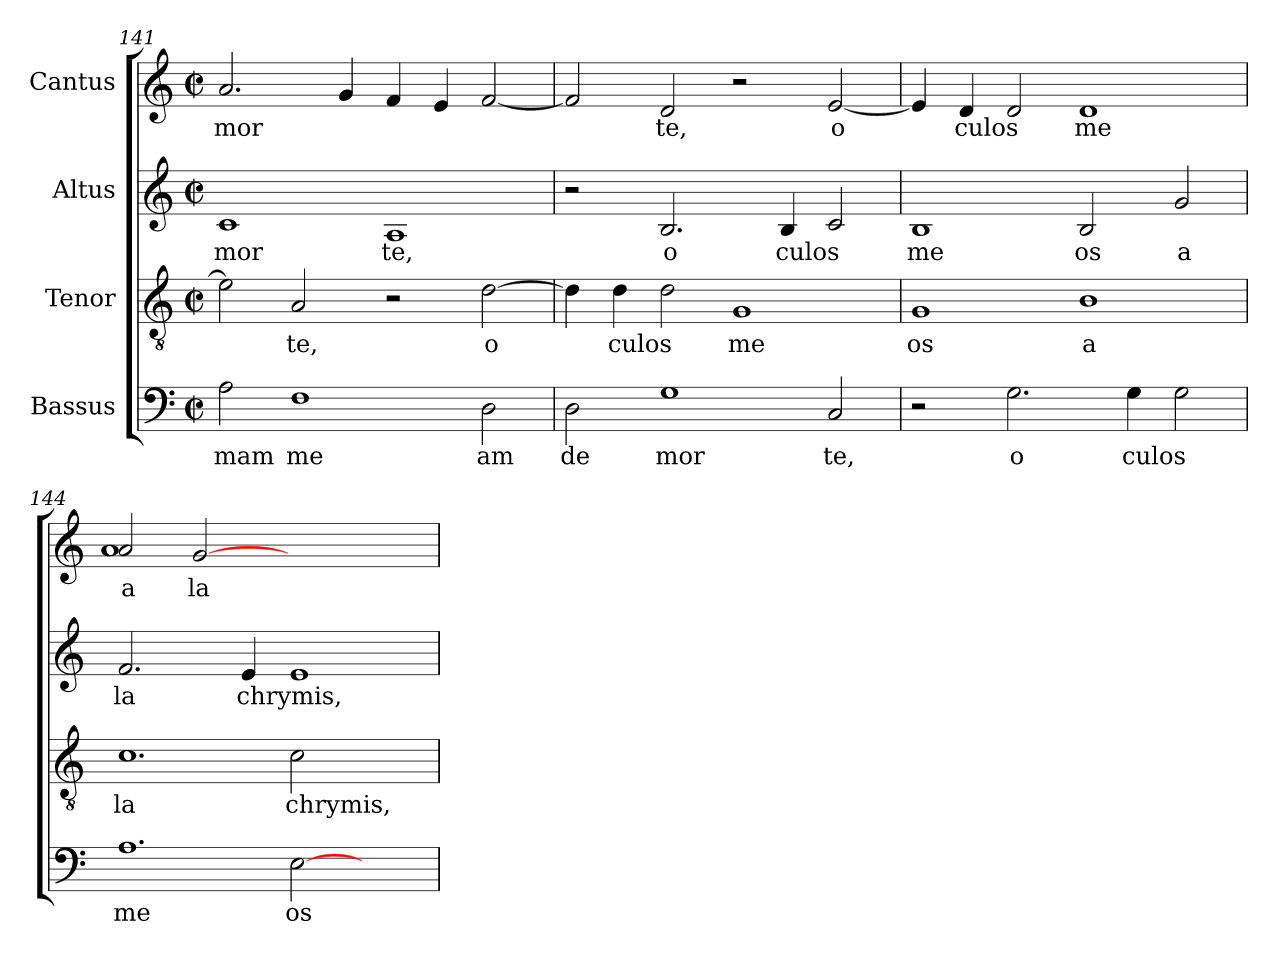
**kern	**text	**kern	**text	**kern	**text	**kern	**text
*part4	*part4	*part3	*part3	*part2	*part2	*part1	*part1
*staff4	*staff4	*staff3	*staff3	*staff2	*staff2	*staff1	*staff1
*I"Bassus	*	*I"Tenor	*	*I"Altus	*	*I"Cantus	*
*clefF4	*	*clefGv2	*	*clefG2	*	*clefG2	*
*M2/2	*	*M2/2	*	*M2/2	*	*M2/2	*
*met(c|)	*	*met(c|)	*	*met(c|)	*	*met(c|)	*
=141	=141	=141	=141	=141	=141	=141	=141
!	!LO:LY:b:cj	!	!	!	!LO:LY:b:cj	!	!LO:LY:b
2A\	mam	2e\]	.	1c	mor	2.a/	mor
!	!LO:LY:b:cj	!	!LO:LY:b:cj	!	!	!	!
1F	me	2A/	te,	.	.	.	.
.	.	.	.	.	.	4g/	.
!	!	!	!	!	!LO:LY:b:cj	!	!
.	.	2r	.	1A	te,	4f/	.
.	.	.	.	.	.	4e/	.
!	!LO:LY:b:cj	!	!LO:LY:b:cj	!	!	!	!
2D\	am	[>2d\	o	.	.	[<2f/	.
=142	=142	=142	=142	=142	=142	=142	=142
!	!LO:LY:b:cj	!	!	!	!	!	!
2D\	de	4d\]	.	2r	.	2f/]	.
!	!	!	!LO:LY:b	!	!	!	!
.	.	4d\	culos	.	.	.	.
!	!LO:LY:b:cj	!	!	!	!LO:LY:b:cj	!	!LO:LY:b:cj
1G	mor	2d\	.	2.B/	o	2d/	te,
!	!	!	!LO:LY:b:cj	!	!	!	!
.	.	1G	me	.	.	2r	.
!	!	!	!	!	!LO:LY:b	!	!
.	.	.	.	4B/	culos	.	.
!	!LO:LY:b:cj	!	!	!	!	!	!LO:LY:b:cj
2C/	te,	.	.	2c/	.	[<2e/	o
=143	=143	=143	=143	=143	=143	=143	=143
!	!	!	!LO:LY:b:cj	!	!LO:LY:b:cj	!	!
2r	.	1G	os	1B	me	4e/]	.
!	!	!	!	!	!	!	!LO:LY:b
.	.	.	.	.	.	4d/	culos
!	!LO:LY:b:cj	!	!	!	!	!	!
2.G\	o	.	.	.	.	2d/	.
!	!	!	!LO:LY:b:cj	!	!LO:LY:b:cj	!	!LO:LY:b:cj
.	.	1B	a	2B/	os	1d	me
!	!LO:LY:b	!	!	!	!	!	!
4G\	culos	.	.	.	.	.	.
!	!	!	!	!	!LO:LY:b:cj	!	!
2G\	.	.	.	2g/	a	.	.
=144	=144	=144	=144	=144	=144	=144	=144
!LO:N:vis=1.	!LO:LY:b:cj	!LO:N:vis=1.	!LO:LY:b:cj	!	!LO:LY:b:cj	!	!LO:LY:b:cj
*	*	*	*	*	*	*^	*
!	!	!	!	!	!	!	!	!LO:LY:b:cj
1A	me	1c	la	2.f/	la	2a/	1a	a
!	!	!	!	!	!	!	!	!LO:LY:b:cj
.	.	.	.	.	.	[<2g/	.	la
!	!	!	!	!	!LO:LY:b:cj	!	!	!
.	.	.	.	4e/	chrymis,	.	.	.
!	!LO:LY:b:cj	!	!LO:LY:b:cj	!	!	!	!	!
[>2E\	os	2c\	chrymis,	1e	.	1ryy	1ryy	.
2ryy	.	2ryy	.	.	.	.	.	.
*	*	*	*	*	*	*v	*v	*
=	=	=	=	=	=	=	=
*-	*-	*-	*-	*-	*-	*-	*-
